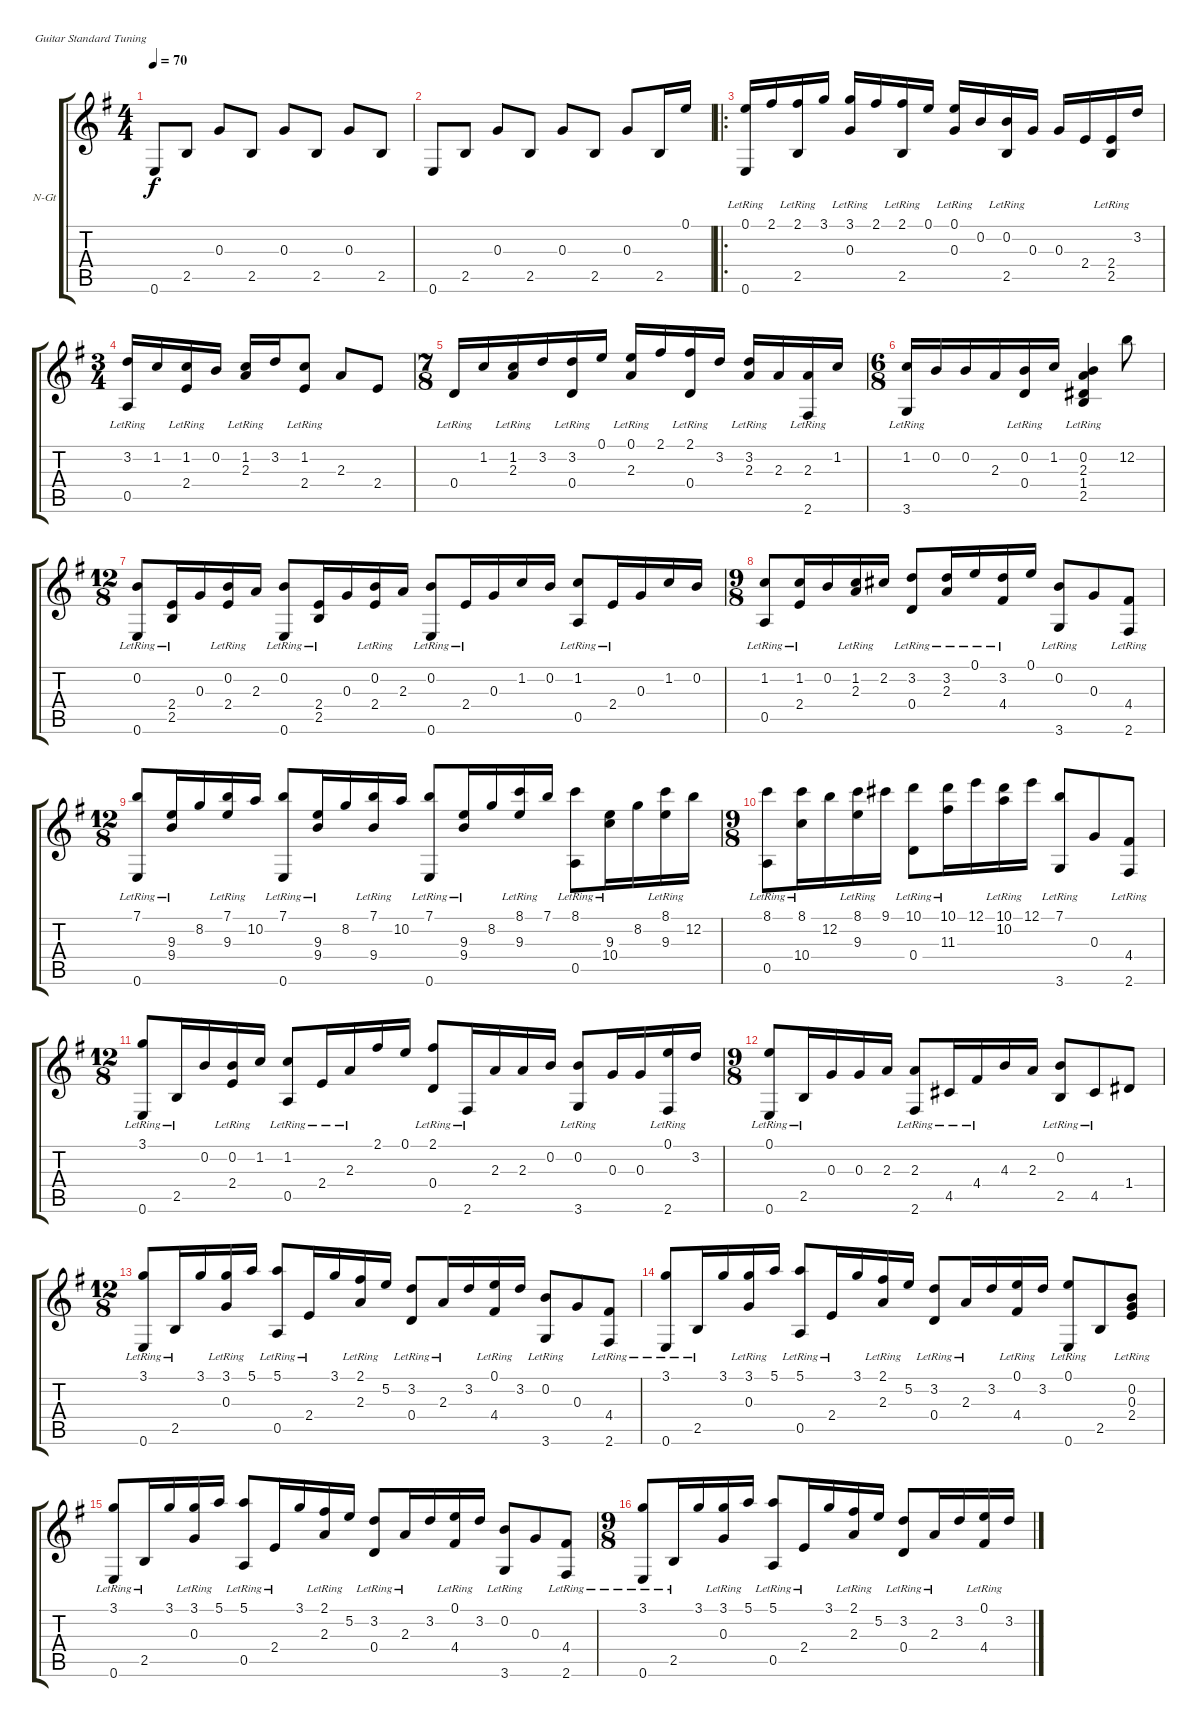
\bracketExtendMode groupsimilarinstruments
\firstSystemTrackNameOrientation horizontal
\otherSystemsTrackNameOrientation horizontal
\track ("Track 1" "N-Gt") {instrument acousticguitarnylon}
\staff {score tabs}
\tuning (E4 B3 G3 D3 A2 E2)
\ts (4 4)
\beaming (8 2 2 2 2)
\tempo 70
\clef g2
\ks eminor
0.6.8{dy f instrument acousticguitarnylon} 2.5.8 0.3.8 2.5.8 0.3.8 2.5.8 0.3.8 2.5.8 |
0.6.8 2.5.8 0.3.8 2.5.8 0.3.8 2.5.8 0.3.8 2.5.16 0.1.16 |
\ro
(0.1{lr} 0.6{lr}).16 2.1.16 (2.1{lr} 2.5{lr}).16 3.1.16 (3.1{lr} 0.3{lr}).16 2.1.16 (2.1{lr} 2.5{lr}).16 0.1.16 (0.1{lr} 0.3{lr}).16 0.2.16 (0.2{lr} 2.5{lr}).16 0.3.16 0.3.16 2.4.16 (2.4{lr} 2.5{lr}).16 3.2.16 |
\ts (3 4)
\beaming (8 2 2 2)
(3.2{lr} 0.5{lr}).16 1.2.16 (1.2{lr} 2.4{lr}).16 0.2.16 (1.2{lr} 2.3{lr}).16 3.2.16 (1.2{lr} 2.4{lr}).8 2.3.8 2.4.8 |
\ts (7 8)
\beaming (8 3 2 2)
0.4{lr}.16 1.2.16 (1.2{lr} 2.3{lr}).16 3.2.16 (3.2{lr} 0.4{lr}).16 0.1.16 (0.1{lr} 2.3{lr}).16 2.1.16 (2.1{lr} 0.4{lr}).16 3.2.16 (3.2{lr} 2.3{lr}).16 2.3.16 (2.3{lr} 2.6{lr}).16 1.2.16 |
\ts (6 8)
\beaming (8 3 3)
(1.2{lr} 3.6{lr}).16 0.2.16 0.2.16 2.3.16 (0.2{lr} 0.4{lr}).16 1.2.16 (0.2{lr} 2.3{lr} 1.4{lr} 2.5{lr}).4 12.2.8 |
\ts (12 8)
\beaming (8 3 3 3 3)
(0.2{lr} 0.6{lr}).8 (2.4{lr} 2.5{lr}).16 0.3.16 (0.2{lr} 2.4{lr}).16 2.3.16 (0.2{lr} 0.6{lr}).8 (2.4{lr} 2.5{lr}).16 0.3.16 (0.2{lr} 2.4{lr}).16 2.3.16 (0.2{lr} 0.6{lr}).8 2.4{lr}.16 0.3.16 1.2.16 0.2.16 (1.2{lr} 0.5{lr}).8 2.4{lr}.16 0.3.16 1.2.16 0.2.16 |
\ts (9 8)
\beaming (8 3 3 3)
(1.2{lr} 0.5{lr}).8 (1.2{lr} 2.4{lr}).16 0.2.16 (1.2{lr} 2.3{lr}).16 2.2.16 (3.2{lr} 0.4{lr}).8 (3.2{lr} 2.3{lr}).16 0.1{lr}.16 (3.2{lr} 4.4{lr}).16 0.1.16 (0.2{lr} 3.6{lr}).8 0.3.8 (4.4{lr} 2.6{lr}).8 |
\ts (12 8)
\beaming (8 3 3 3 3)
(7.1{lr} 0.6{lr}).8 (9.3{lr} 9.4{lr}).16 8.2.16 (7.1{lr} 9.3{lr}).16 10.2.16 (7.1{lr} 0.6{lr}).8 (9.3{lr} 9.4{lr}).16 8.2.16 (7.1{lr} 9.4{lr}).16 10.2.16 (7.1{lr} 0.6{lr}).8 (9.3{lr} 9.4{lr}).16 8.2.16 (8.1{lr} 9.3{lr}).16 7.1.16 (8.1{lr} 0.5{lr}).8 (9.3{lr} 10.4{lr}).16 8.2.16 (8.1{lr} 9.3{lr}).16 12.2.16 |
\ts (9 8)
\beaming (8 3 3 3)
(8.1{lr} 0.5{lr}).8 (8.1{lr} 10.4{lr}).16 12.2.16 (8.1{lr} 9.3{lr}).16 9.1.16 (10.1{lr} 0.4{lr}).8 (10.1{lr} 11.3{lr}).16 12.1.16 (10.1{lr} 10.2{lr}).16 12.1.16 (7.1{lr} 3.6{lr}).8 0.3.8 (4.4{lr} 2.6{lr}).8 |
\ts (12 8)
\beaming (8 3 3 3 3)
(3.1{lr} 0.6{lr}).8 2.5{lr}.16 0.2.16 (0.2{lr} 2.4{lr}).16 1.2.16 (1.2{lr} 0.5{lr}).8 2.4{lr}.16 2.3{lr}.16 2.1.16 0.1.16 (2.1{lr} 0.4{lr}).8 2.6{lr}.16 2.3.16 2.3.16 0.2.16 (0.2{lr} 3.6{lr}).8 0.3.16 0.3.16 (0.1{lr} 2.6{lr}).16 3.2.16 |
\ts (9 8)
\beaming (8 3 3 3)
(0.1{lr} 0.6{lr}).8 2.5{lr}.16 0.3.16 0.3.16 2.3.16 (2.3{lr} 2.6{lr}).8 4.5{lr}.16 4.4{lr}.16 4.3.16 2.3.16 (0.2{lr} 2.5{lr}).8 4.5{lr}.8 1.4.8 |
\ts (12 8)
\beaming (8 3 3 3 3)
(3.1{lr} 0.6{lr}).8 2.5{lr}.16 3.1.16 (3.1{lr} 0.3{lr}).16 5.1.16 (5.1{lr} 0.5{lr}).8 2.4{lr}.16 3.1.16 (2.1{lr} 2.3{lr}).16 5.2.16 (3.2{lr} 0.4{lr}).8 2.3{lr}.16 3.2.16 (0.1{lr} 4.4{lr}).16 3.2.16 (0.2{lr} 3.6{lr}).8 0.3.8 (4.4{lr} 2.6{lr}).8 |
(3.1{lr} 0.6{lr}).8 2.5{lr}.16 3.1.16 (3.1{lr} 0.3{lr}).16 5.1.16 (5.1{lr} 0.5{lr}).8 2.4{lr}.16 3.1.16 (2.1{lr} 2.3{lr}).16 5.2.16 (3.2{lr} 0.4{lr}).8 2.3{lr}.16 3.2.16 (0.1{lr} 4.4{lr}).16 3.2.16 (0.1{lr} 0.6{lr}).8 2.5.8 (0.2{lr} 0.3{lr} 2.4{lr}).8 |
(3.1{lr} 0.6{lr}).8 2.5{lr}.16 3.1.16 (3.1{lr} 0.3{lr}).16 5.1.16 (5.1{lr} 0.5{lr}).8 2.4{lr}.16 3.1.16 (2.1{lr} 2.3{lr}).16 5.2.16 (3.2{lr} 0.4{lr}).8 2.3{lr}.16 3.2.16 (0.1{lr} 4.4{lr}).16 3.2.16 (0.2{lr} 3.6{lr}).8 0.3.8 (4.4{lr} 2.6{lr}).8 |
\ts (9 8)
\beaming (8 3 3 3)
(3.1{lr} 0.6{lr}).8 2.5{lr}.16 3.1.16 (3.1{lr} 0.3{lr}).16 5.1.16 (5.1{lr} 0.5{lr}).8 2.4{lr}.16 3.1.16 (2.1{lr} 2.3{lr}).16 5.2.16 (3.2{lr} 0.4{lr}).8 2.3{lr}.16 3.2.16 (0.1{lr} 4.4{lr}).16 3.2.16
